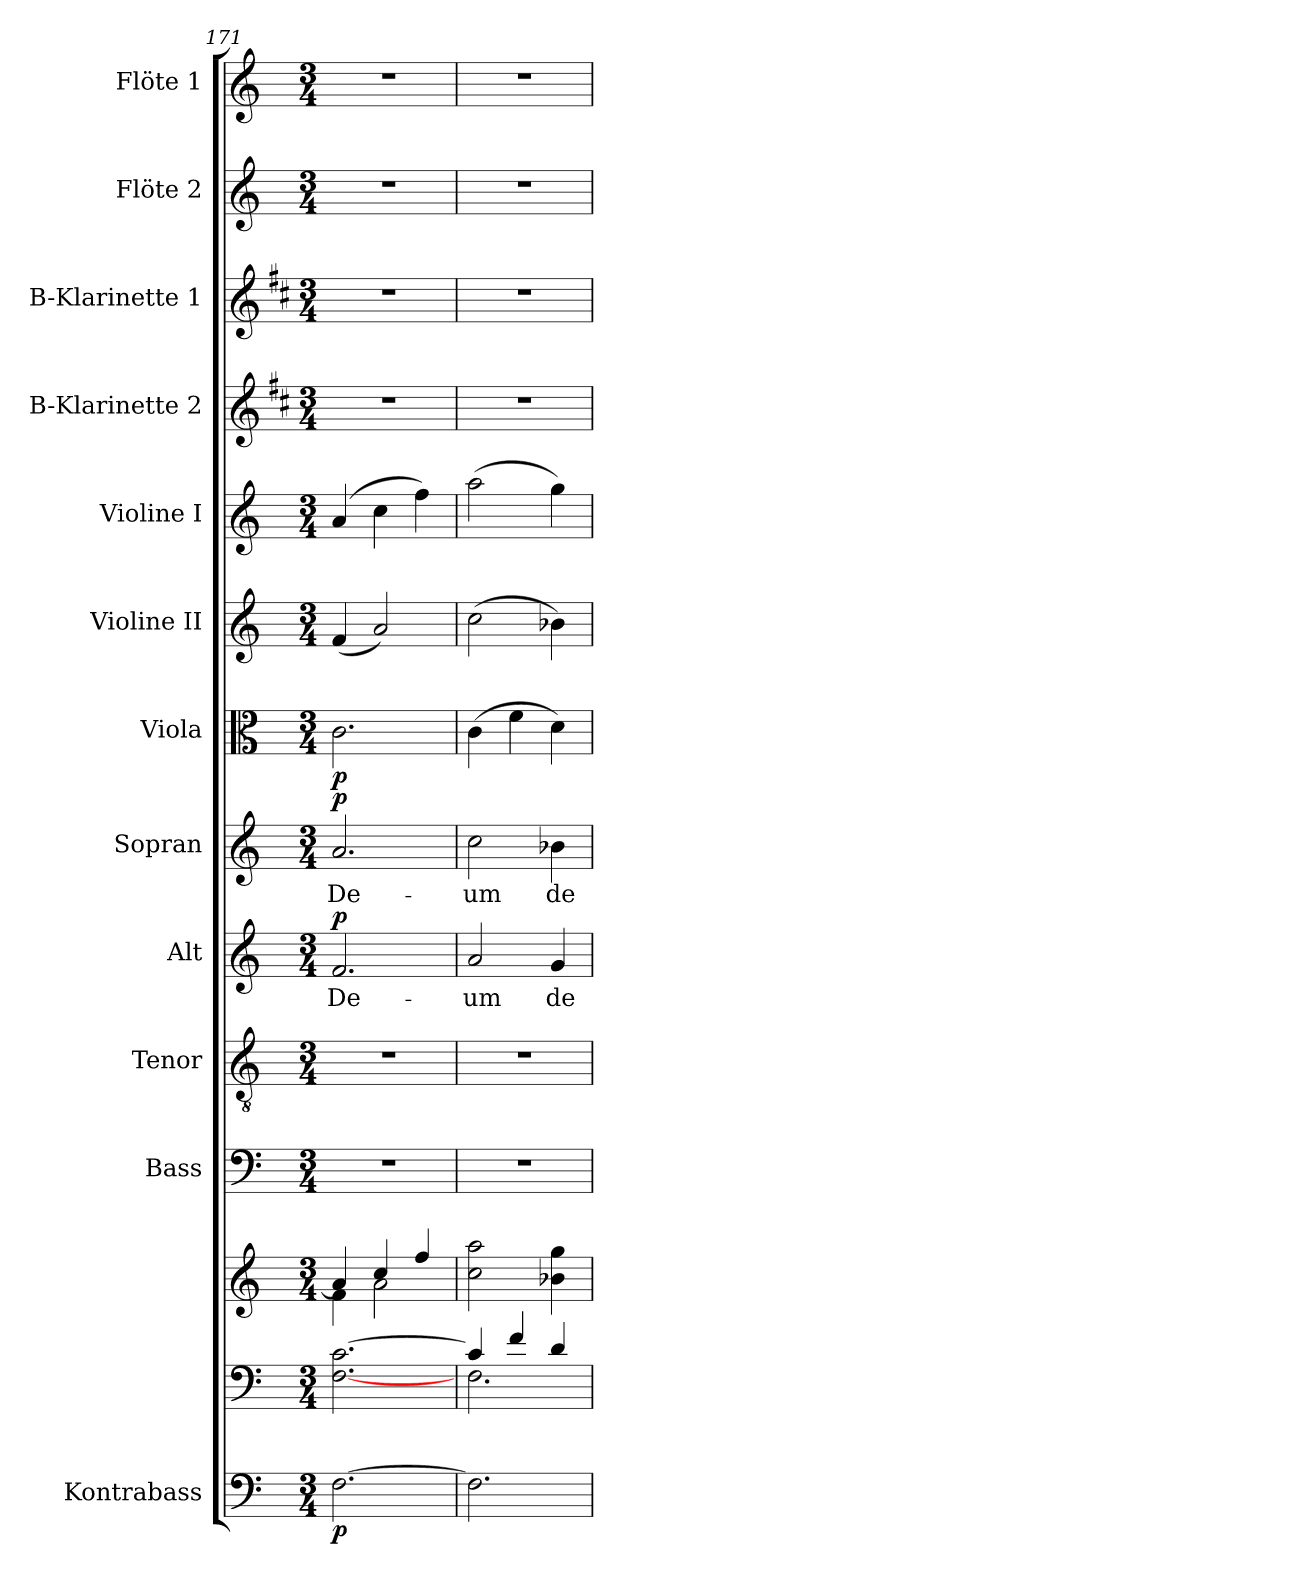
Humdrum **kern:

**kern	**dynam	**kern	**kern	**kern	**kern	**kern	**text	**dynam	**kern	**text	**dynam	**kern	**dynam	**kern	**kern	**kern	**kern	**kern	**kern
*part13	*part13	*part12	*part12	*part11	*part10	*part9	*part9	*part9	*part8	*part8	*part8	*part7	*part7	*part6	*part5	*part4	*part3	*part2	*part1
*staff14	*staff14	*staff13	*staff12	*staff11	*staff10	*staff9	*staff9	*staff9	*staff8	*staff8	*staff8	*staff7	*staff7	*staff6	*staff5	*staff4	*staff3	*staff2	*staff1
*I"Kontrabass	*	*	*	*I"Bass	*I"Tenor	*I"Alt	*	*	*I"Sopran	*	*	*I"Viola	*	*I"Violine II	*I"Violine I	*I"B-Klarinette 2	*I"B-Klarinette 1	*I"Flöte 2	*I"Flöte 1
*I'Kb.	*	*	*	*I'B.	*I'T.	*I'A.	*	*	*I'S.	*	*	*I'Vla.	*	*I'Vl. II	*I'Vl. I	*I'B Kl. 2	*I'B Kl. 1	*I'Fl. 2	*I'Fl. 1
*clefF4	*	*clefF4	*clefG2	*clefF4	*clefGv2	*clefG2	*	*	*clefG2	*	*	*clefC3	*	*clefG2	*clefG2	*clefG2	*clefG2	*clefG2	*clefG2
*ITrd7c12	*	*	*	*	*	*	*	*	*	*	*	*	*	*	*	*ITrd1c2	*ITrd1c2	*	*
*k[]	*	*k[]	*k[]	*k[]	*k[]	*k[]	*	*	*k[]	*	*	*k[]	*	*k[]	*k[]	*k[]	*k[]	*k[]	*k[]
*C:	*	*C:	*C:	*C:	*C:	*C:	*	*	*C:	*	*	*C:	*	*C:	*C:	*C:	*C:	*C:	*C:
*M3/4	*	*M3/4	*M3/4	*M3/4	*M3/4	*M3/4	*	*	*M3/4	*	*	*M3/4	*	*M3/4	*M3/4	*M3/4	*M3/4	*M3/4	*M3/4
=171	=171	=171	=171	=171	=171	=171	=171	=171	=171	=171	=171	=171	=171	=171	=171	=171	=171	=171	=171
*	*	*	*^	*	*	*	*	*	*	*	*	*	*	*	*	*	*	*	*
!	!LO:DY:b	!	!	!	!	!	!	!LO:LY:b	!LO:DY:a	!	!LO:LY:b	!LO:DY:a	!	!LO:DY:b	!	!	!	!	!	!
[2.FF\	p	[2.F\ [2.c\	4a/]	4f\	2.r	2.r	2.f/	De-	p	2.a/	De-	p	2.c\	p	(<4f/	(4a/	2.r	2.r	2.r	2.r
.	.	.	4cc/	2a\	.	.	.	.	.	.	.	.	.	.	2a/)	4cc\	.	.	.	.
.	.	.	4ff/	.	.	.	.	.	.	.	.	.	.	.	.	4ff\)	.	.	.	.
*	*	*	*v	*v	*	*	*	*	*	*	*	*	*	*	*	*	*	*	*	*
=172	=172	=172	=172	=172	=172	=172	=172	=172	=172	=172	=172	=172	=172	=172	=172	=172	=172	=172	=172
*	*	*^	*	*	*	*	*	*	*	*	*	*	*	*	*	*	*	*	*
!	!	!	!	!	!	!	!	!LO:LY:b	!	!	!LO:LY:b	!	!	!	!	!	!	!	!	!
2.FF\]	.	4c/]	2.F\	2cc\ 2aa\	2.r	2.r	2a/	-um	.	2cc\	-um	.	(>4c\	.	(>2cc\	(>2aa\	2.r	2.r	2.r	2.r
.	.	4f/	.	.	.	.	.	.	.	.	.	.	4f\	.	.	.	.	.	.	.
!	!	!	!	!	!	!	!	!LO:LY:b	!	!	!LO:LY:b	!	!	!	!	!	!	!	!	!
.	.	4d/	.	4b-X\ 4gg\	.	.	4g/	de	.	4b-X\	de	.	4d\)	.	4b-X\)	4gg\)	.	.	.	.
*	*	*v	*v	*	*	*	*	*	*	*	*	*	*	*	*	*	*	*	*	*
=	=	=	=	=	=	=	=	=	=	=	=	=	=	=	=	=	=	=	=
*-	*-	*-	*-	*-	*-	*-	*-	*-	*-	*-	*-	*-	*-	*-	*-	*-	*-	*-	*-
